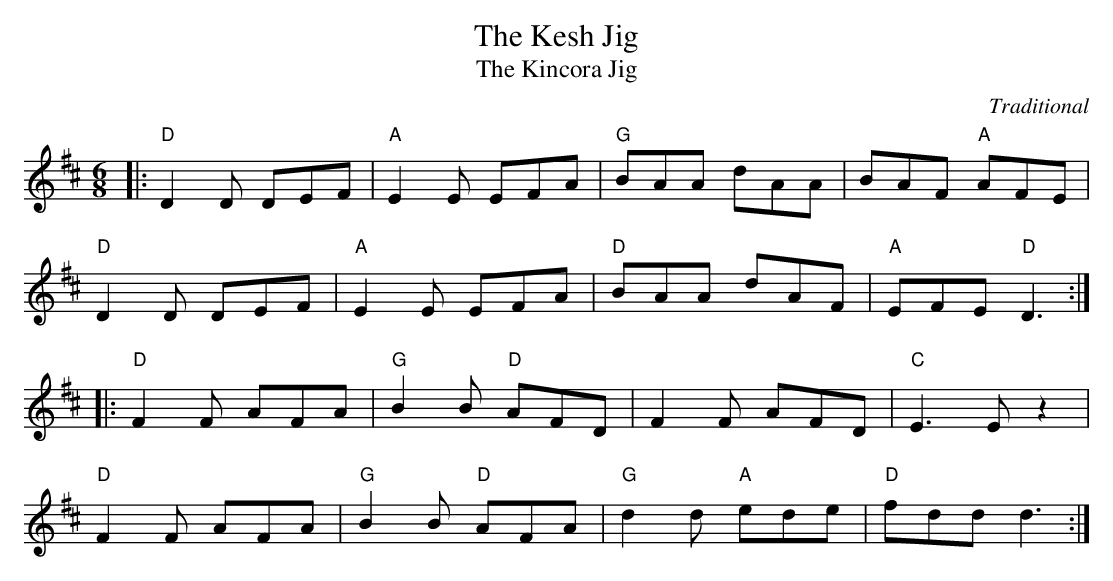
X:1
T:The Kesh Jig
T:The Kincora Jig
C:Traditional
M:6/8
L:1/8
K:D
|: "D"D2D DEF | "A"E2E EFA | "G"BAA dAA | BAF "A"AFE |
"D"D2D DEF | "A"E2E EFA | "D"BAA dAF | "A"EFE "D"D3 ::
"D"F2F AFA | "G"B2B "D"AFD | F2F AFD | "C"E3 E z2 |
"D"F2F AFA | "G"B2B "D"AFA | "G"d2d "A"ede | "D"fdd d3 :|
